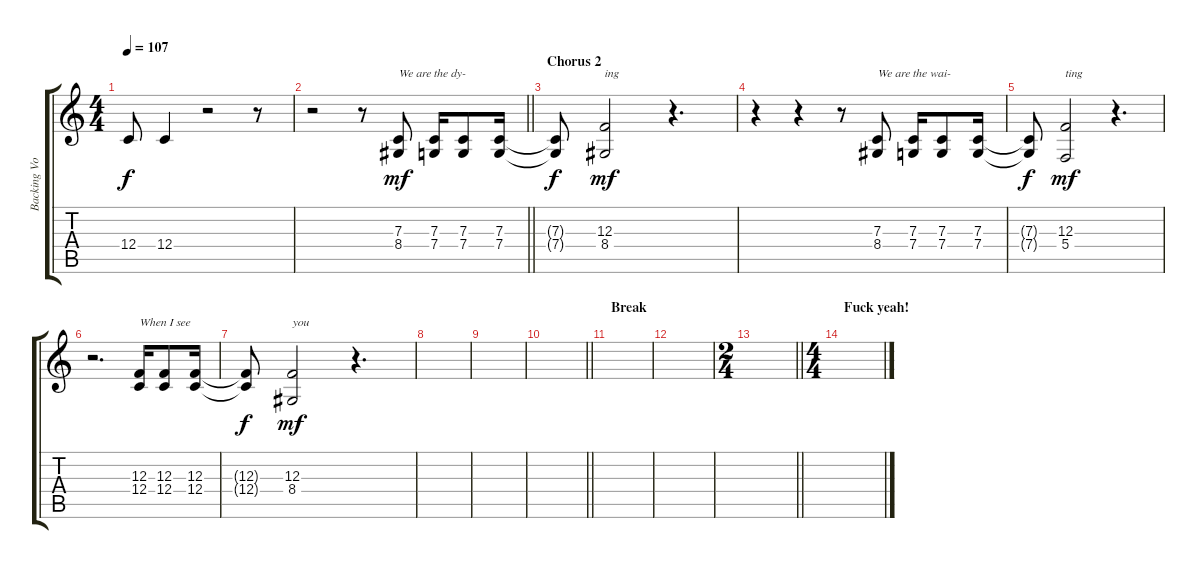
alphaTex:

\track ("Backing Vocals" "Backing Vo") {instrument lead1square}
\staff {score tabs}
\tuning (D4 A3 F3 C3 G2 D2) {hide}
\ts (4 4)
\tempo 107
\clef g2
\ks c
12.4{t}.8{dy f} 12.4.4 r.2 r.8 |
\barLineRight lightlight
r.2 r.8 (7.3 8.4).8{txt "We are the dy-" dy mf volume 16} (7.3 7.4).16 (7.3 7.4).8 (7.3 7.4).16 |
\section ("" "Chorus 2")
(7.3{t} 7.4{t}).8{dy f} (12.3 8.4).2{txt "ing" dy mf} r.4{d} |
r.4 r.4 r.8 (7.3 8.4).8{txt "We are the wai-"} (7.3 7.4).16 (7.3 7.4).8 (7.3 7.4).16 |
(7.3{t} 7.4{t}).8{dy f} (12.3 5.4).2{txt "ting" dy mf} r.4{d} |
r.2{d} (12.3 12.4).16{txt "When I see"} (12.3 12.4).8 (12.3 12.4).16 |
(12.3{t} 12.4{t}).8{dy f} (12.3 8.4).2{txt "you" dy mf} r.4{d} |
|
|
\barLineRight lightlight
|
\section ("" "Break")
|
|
\ts (2 4)
\barLineRight lightlight
|
\ts (4 4)
\section ("" "Fuck yeah!")
